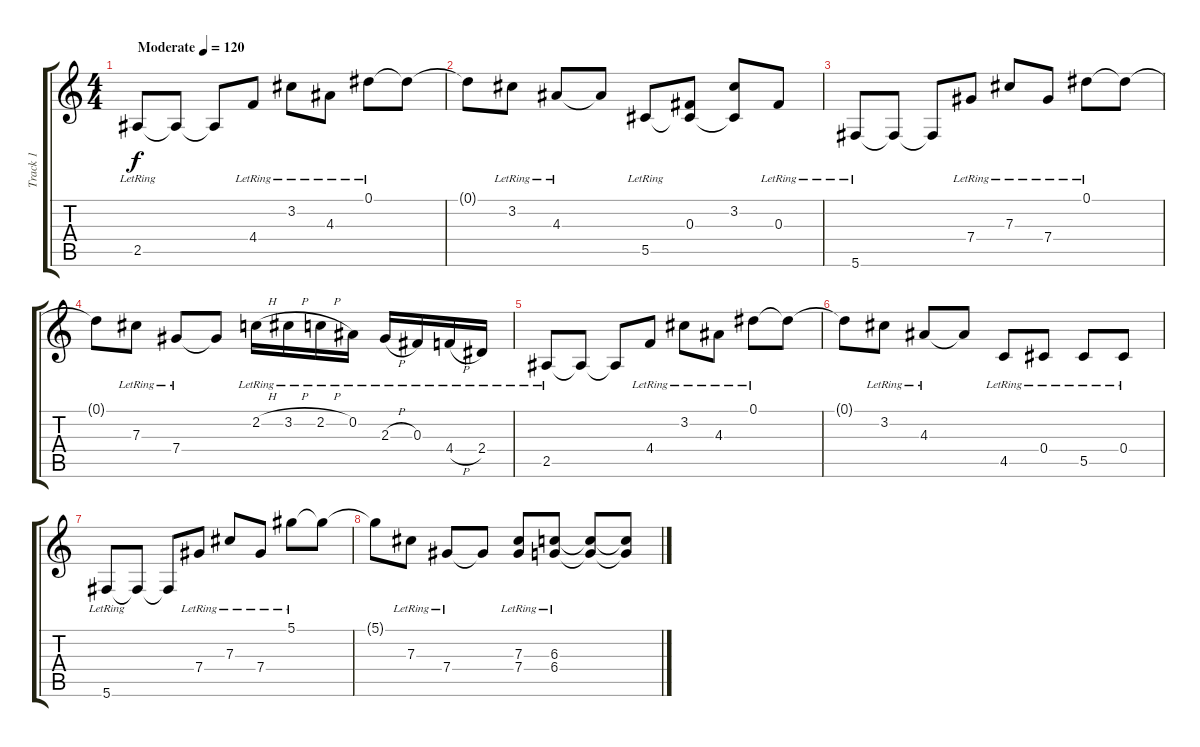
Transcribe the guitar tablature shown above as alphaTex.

\track ("Track 1" "Track 1") {instrument acousticguitarsteel}
\staff {score tabs}
\tuning (Eb4 Bb3 Gb3 Db3 Ab2 Db2) {hide}
\ts (4 4)
\tempo (120 "Moderate")
\clef g2
\ks c
2.5{lr}.8{dy f instrument acousticguitarsteel} 2.5{t}.8 2.5{t}.8 4.4{lr}.8 3.2{lr}.8 4.3{lr}.8 0.1{lr}.8 0.1{t}.8 |
0.1{t}.8 3.2{lr}.8 4.3{lr}.8 4.3{t}.8 5.5{lr}.8 (0.3 5.5{t}).8 (3.2 5.5{t}).8 0.3{lr}.8 |
5.6{lr}.8 5.6{t}.8 5.6{t}.8 7.4{lr}.8 7.3{lr}.8 7.4{lr}.8 0.1{lr}.8 0.1{t}.8 |
0.1{t}.8 7.3{lr}.8 7.4{lr}.8 7.4{t}.8 2.2{h lr}.16 3.2{h lr}.16 2.2{h lr}.16 0.2{lr}.16 2.3{h lr}.16 0.3{lr}.16 4.4{h lr}.16 2.4{lr}.16 |
2.5{lr}.8 2.5{t}.8 2.5{t}.8 4.4{lr}.8 3.2{lr}.8 4.3{lr}.8 0.1{lr}.8 0.1{t}.8 |
0.1{t}.8 3.2{lr}.8 4.3{lr}.8 4.3{t}.8 4.5{lr}.8 0.4{lr}.8 5.5{lr}.8 0.4{lr}.8 |
5.6{lr}.8 5.6{t}.8 5.6{t}.8 7.4{lr}.8 7.3{lr}.8 7.4{lr}.8 5.1{lr}.8 5.1{t}.8 |
5.1{t}.8 7.3{lr}.8 7.4{lr}.8 7.4{t}.8 (7.3{lr} 7.4{lr}).8 (6.3{lr} 6.4{lr}).8 (6.3{t} 6.4{t}).8 (6.3{t} 6.4{t}).8
